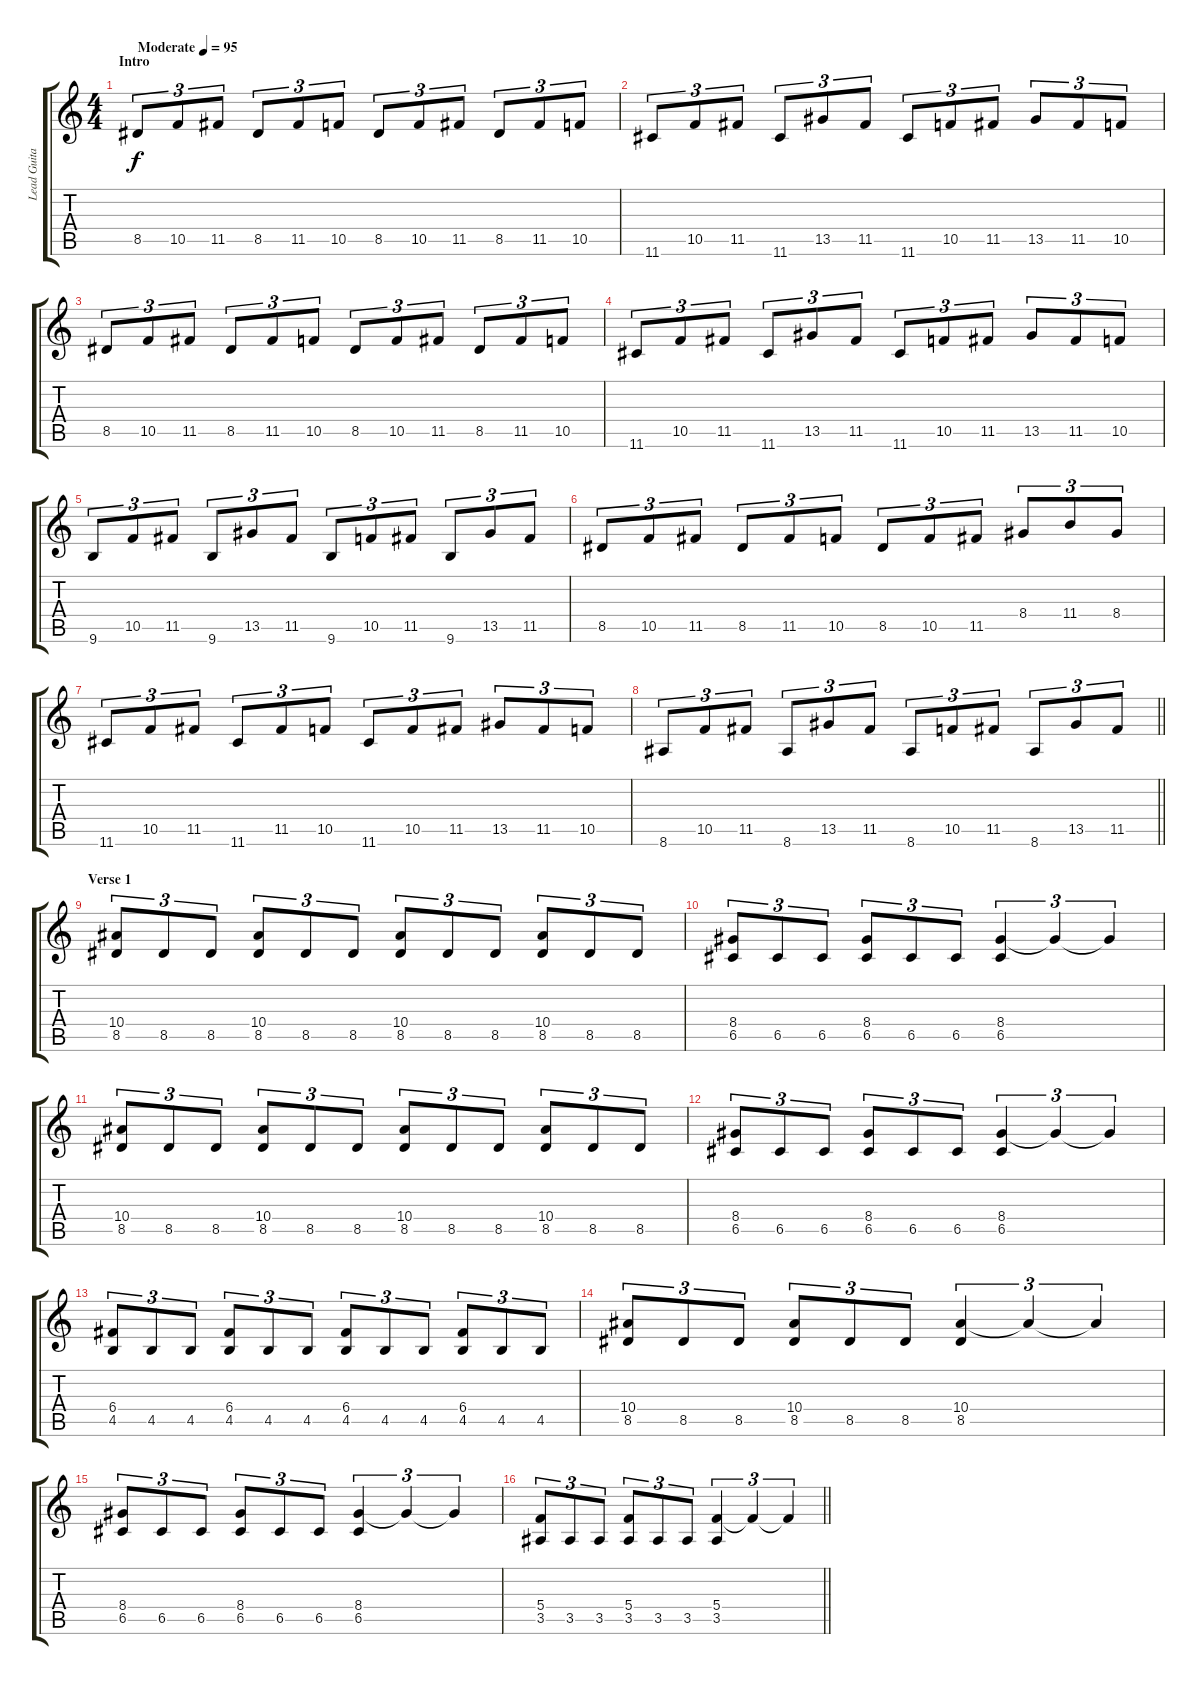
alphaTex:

\track ("Lead Guitar" "Lead Guita") {instrument distortionguitar}
\staff {score tabs}
\tuning (D4 A3 F3 C3 G2 D2) {hide}
\ts (4 4)
\section ("" "Intro")
\tempo (95 "Moderate")
\clef g2
\ks c
8.5.8{tu (3 2) dy f instrument distortionguitar} 10.5.8{tu (3 2)} 11.5.8{tu (3 2)} 8.5.8{tu (3 2)} 11.5.8{tu (3 2)} 10.5.8{tu (3 2)} 8.5.8{tu (3 2)} 10.5.8{tu (3 2)} 11.5.8{tu (3 2)} 8.5.8{tu (3 2)} 11.5.8{tu (3 2)} 10.5.8{tu (3 2)} |
11.6.8{tu (3 2)} 10.5.8{tu (3 2)} 11.5.8{tu (3 2)} 11.6.8{tu (3 2)} 13.5.8{tu (3 2)} 11.5.8{tu (3 2)} 11.6.8{tu (3 2)} 10.5.8{tu (3 2)} 11.5.8{tu (3 2)} 13.5.8{tu (3 2)} 11.5.8{tu (3 2)} 10.5.8{tu (3 2)} |
8.5.8{tu (3 2)} 10.5.8{tu (3 2)} 11.5.8{tu (3 2)} 8.5.8{tu (3 2)} 11.5.8{tu (3 2)} 10.5.8{tu (3 2)} 8.5.8{tu (3 2)} 10.5.8{tu (3 2)} 11.5.8{tu (3 2)} 8.5.8{tu (3 2)} 11.5.8{tu (3 2)} 10.5.8{tu (3 2)} |
11.6.8{tu (3 2)} 10.5.8{tu (3 2)} 11.5.8{tu (3 2)} 11.6.8{tu (3 2)} 13.5.8{tu (3 2)} 11.5.8{tu (3 2)} 11.6.8{tu (3 2)} 10.5.8{tu (3 2)} 11.5.8{tu (3 2)} 13.5.8{tu (3 2)} 11.5.8{tu (3 2)} 10.5.8{tu (3 2)} |
9.6.8{tu (3 2)} 10.5.8{tu (3 2)} 11.5.8{tu (3 2)} 9.6.8{tu (3 2)} 13.5.8{tu (3 2)} 11.5.8{tu (3 2)} 9.6.8{tu (3 2)} 10.5.8{tu (3 2)} 11.5.8{tu (3 2)} 9.6.8{tu (3 2)} 13.5.8{tu (3 2)} 11.5.8{tu (3 2)} |
8.5.8{tu (3 2)} 10.5.8{tu (3 2)} 11.5.8{tu (3 2)} 8.5.8{tu (3 2)} 11.5.8{tu (3 2)} 10.5.8{tu (3 2)} 8.5.8{tu (3 2)} 10.5.8{tu (3 2)} 11.5.8{tu (3 2)} 8.4.8{tu (3 2)} 11.4.8{tu (3 2)} 8.4.8{tu (3 2)} |
11.6.8{tu (3 2)} 10.5.8{tu (3 2)} 11.5.8{tu (3 2)} 11.6.8{tu (3 2)} 11.5.8{tu (3 2)} 10.5.8{tu (3 2)} 11.6.8{tu (3 2)} 10.5.8{tu (3 2)} 11.5.8{tu (3 2)} 13.5.8{tu (3 2)} 11.5.8{tu (3 2)} 10.5.8{tu (3 2)} |
\barLineRight lightlight
8.6.8{tu (3 2)} 10.5.8{tu (3 2)} 11.5.8{tu (3 2)} 8.6.8{tu (3 2)} 13.5.8{tu (3 2)} 11.5.8{tu (3 2)} 8.6.8{tu (3 2)} 10.5.8{tu (3 2)} 11.5.8{tu (3 2)} 8.6.8{tu (3 2)} 13.5.8{tu (3 2)} 11.5.8{tu (3 2)} |
\section ("" "Verse 1")
(10.4 8.5).8{tu (3 2)} 8.5.8{tu (3 2)} 8.5.8{tu (3 2)} (10.4 8.5).8{tu (3 2)} 8.5.8{tu (3 2)} 8.5.8{tu (3 2)} (10.4 8.5).8{tu (3 2)} 8.5.8{tu (3 2)} 8.5.8{tu (3 2)} (10.4 8.5).8{tu (3 2)} 8.5.8{tu (3 2)} 8.5.8{tu (3 2)} |
(8.4 6.5).8{tu (3 2)} 6.5.8{tu (3 2)} 6.5.8{tu (3 2)} (8.4 6.5).8{tu (3 2)} 6.5.8{tu (3 2)} 6.5.8{tu (3 2)} (8.4 6.5).4{tu (3 2)} 8.4{t}.4{tu (3 2)} 8.4{t}.4{tu (3 2)} |
(10.4 8.5).8{tu (3 2)} 8.5.8{tu (3 2)} 8.5.8{tu (3 2)} (10.4 8.5).8{tu (3 2)} 8.5.8{tu (3 2)} 8.5.8{tu (3 2)} (10.4 8.5).8{tu (3 2)} 8.5.8{tu (3 2)} 8.5.8{tu (3 2)} (10.4 8.5).8{tu (3 2)} 8.5.8{tu (3 2)} 8.5.8{tu (3 2)} |
(8.4 6.5).8{tu (3 2)} 6.5.8{tu (3 2)} 6.5.8{tu (3 2)} (8.4 6.5).8{tu (3 2)} 6.5.8{tu (3 2)} 6.5.8{tu (3 2)} (8.4 6.5).4{tu (3 2)} 8.4{t}.4{tu (3 2)} 8.4{t}.4{tu (3 2)} |
(6.4 4.5).8{tu (3 2)} 4.5.8{tu (3 2)} 4.5.8{tu (3 2)} (6.4 4.5).8{tu (3 2)} 4.5.8{tu (3 2)} 4.5.8{tu (3 2)} (6.4 4.5).8{tu (3 2)} 4.5.8{tu (3 2)} 4.5.8{tu (3 2)} (6.4 4.5).8{tu (3 2)} 4.5.8{tu (3 2)} 4.5.8{tu (3 2)} |
(10.4 8.5).8{tu (3 2)} 8.5.8{tu (3 2)} 8.5.8{tu (3 2)} (10.4 8.5).8{tu (3 2)} 8.5.8{tu (3 2)} 8.5.8{tu (3 2)} (10.4 8.5).4{tu (3 2)} 10.4{t}.4{tu (3 2)} 10.4{t}.4{tu (3 2)} |
(8.4 6.5).8{tu (3 2)} 6.5.8{tu (3 2)} 6.5.8{tu (3 2)} (8.4 6.5).8{tu (3 2)} 6.5.8{tu (3 2)} 6.5.8{tu (3 2)} (8.4 6.5).4{tu (3 2)} 8.4{t}.4{tu (3 2)} 8.4{t}.4{tu (3 2)} |
\barLineRight lightlight
(5.4 3.5).8{tu (3 2)} 3.5.8{tu (3 2)} 3.5.8{tu (3 2)} (5.4 3.5).8{tu (3 2)} 3.5.8{tu (3 2)} 3.5.8{tu (3 2)} (5.4 3.5).4{tu (3 2)} 5.4{t}.4{tu (3 2)} 5.4{t}.4{tu (3 2)}
